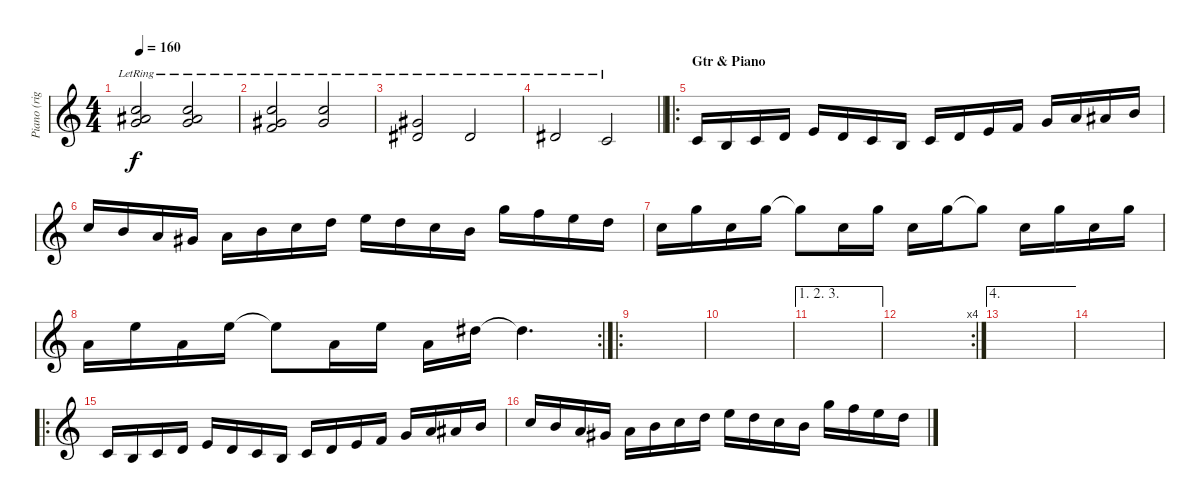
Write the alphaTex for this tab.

\track ("Piano (right hand)" "Piano (rig") {instrument electricgrandpiano}
\staff {score}
\tuning (E4 B3 G3 D3 A2 E2) {hide}
\ts (4 4)
\tempo 160
\clef g2
\ks c
(8.1{lr} 11.2{lr} 12.3{lr}).2{dy f} (8.1{lr} 11.2{lr} 12.3{lr}).2 |
(8.1{lr} 9.2{lr} 10.3{lr}).2 (8.1{lr} 9.2{lr}).2 |
(9.2{lr} 8.3{lr}).2 8.3{lr}.2 |
\barLineRight lightlight
8.3{lr}.2 5.3{lr}.2 |
\ro
\section ("" "Gtr & Piano")
5.3.16 4.3.16 5.3.16 3.2.16 0.1.16 3.2.16 1.2.16 0.2.16 1.2.16 3.2.16 0.1.16 1.1.16 3.1.16 5.1.16 6.1.16 7.1.16 |
8.1.16 7.1.16 5.1.16 4.1.16 5.1.16 7.1.16 8.1.16 10.1.16 12.1.16 10.1.16 8.1.16 7.1.16 15.1.16 13.1.16 12.1.16 10.1.16 |
8.1.16 15.1.16 13.2.16 15.1.16 15.1{t}.8 13.2.16 15.1.16 13.2.16 15.1.16 15.1{t}.8 13.2.16 15.1.16 13.2.16 15.1.16 |
\rc 2
14.3.16 12.1.16 14.3.16 12.1.16 12.1{t}.8 10.2.16 12.1.16 10.2.16 11.1.16 11.1{t}.4{d} |
\ro
|
|
\ae (1 2 3)
|
\rc 4
|
\ae 4
|
|
\ro
1.2.16 0.2.16 1.2.16 3.2.16 0.1.16 3.2.16 1.2.16 0.2.16 1.2.16 3.2.16 0.1.16 1.1.16 3.1.16 5.1.16 6.1.16 7.1.16 |
8.1.16 7.1.16 5.1.16 4.1.16 5.1.16 7.1.16 8.1.16 10.1.16 12.1.16 10.1.16 8.1.16 7.1.16 15.1.16 13.1.16 12.1.16 10.1.16
